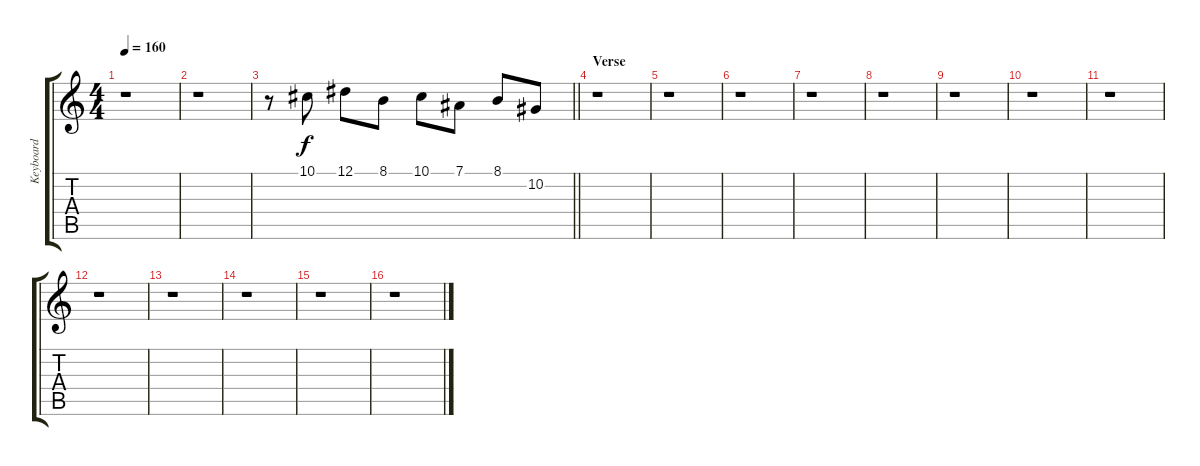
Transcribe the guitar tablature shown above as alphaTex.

\track ("Keyboard" "Keyboard") {instrument stringensemble1}
\staff {score tabs}
\tuning (Eb4 Bb3 Gb3 Db3 Ab2 Eb2) {hide}
\ts (4 4)
\tempo 160
\clef g2
\ks c
r.1{dy mf} |
r.1 |
\barLineRight lightlight
r.8 10.1.8{dy f} 12.1.8 8.1.8 10.1.8 7.1.8 8.1.8 10.2.8 |
\section ("" "Verse")
r.1 |
r.1 |
r.1 |
r.1 |
r.1 |
r.1 |
r.1 |
r.1 |
r.1 |
r.1 |
r.1 |
r.1 |
r.1
